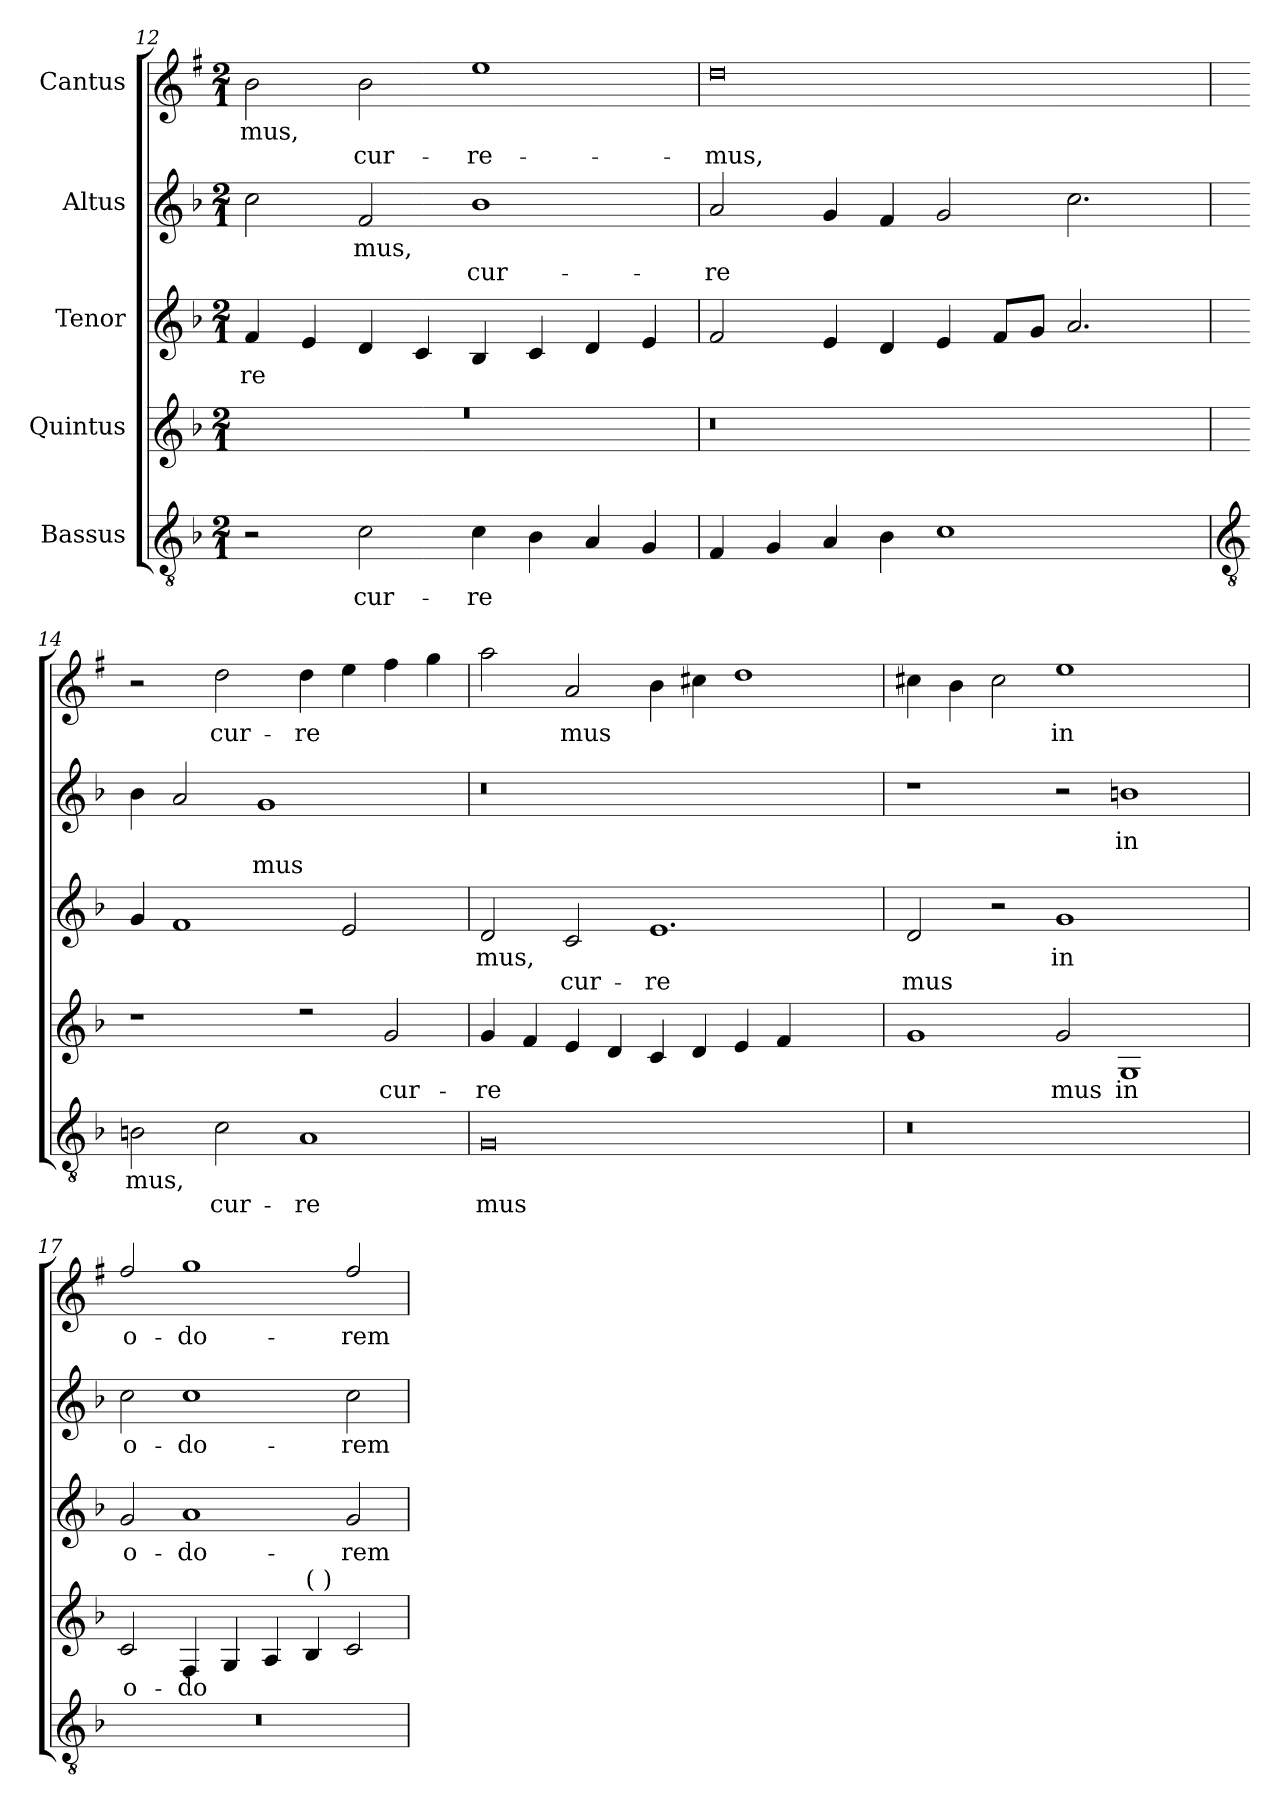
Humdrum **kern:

**kern	**text	**text	**kern	**text	**kern	**text	**text	**kern	**text	**text	**kern	**text	**text
*part5	*part5	*part5	*part4	*part4	*part3	*part3	*part3	*part2	*part2	*part2	*part1	*part1	*part1
*staff5	*staff5	*staff5	*staff4	*staff4	*staff3	*staff3	*staff3	*staff2	*staff2	*staff2	*staff1	*staff1	*staff1
*I"Bassus	*	*	*I"Quintus	*	*I"Tenor	*	*	*I"Altus	*	*	*I"Cantus	*	*
*clefGv2	*	*	*clefG2	*	*clefG2	*	*	*clefG2	*	*	*clefG2	*	*
*	*	*	*	*	*	*	*	*	*	*	*ITrd1c2	*	*
*k[b-]	*	*	*k[b-]	*	*k[b-]	*	*	*k[b-]	*	*	*k[b-]	*	*
*F:	*	*	*F:	*	*F:	*	*	*F:	*	*	*F:	*	*
*M2/1	*	*	*M2/1	*	*M2/1	*	*	*M2/1	*	*	*M2/1	*	*
=12A	=12A	=12A	=12A	=12A	=12A	=12A	=12A	=12A	=12A	=12A	=12A	=12A	=12A
*	*	*	*^	*	*	*	*	*	*	*	*	*	*
!	!	!	!	!	!	!	!LO:LY:b	!	!	!	!	!	!LO:LY:b	!
2r	.	.	0r	0ryy	.	4f	-re	.	2cc	.	.	2a	mus,	.
.	.	.	.	.	.	4e	.	.	.	.	.	.	.	.
!	!LO:LY:b	!	!	!	!	!	!	!	!	!LO:LY:b	!	!	!	!LO:LY:b
2c	cur-	.	.	.	.	4d	.	.	2f	mus,	.	2a	.	cur-
.	.	.	.	.	.	4c	.	.	.	.	.	.	.	.
!	!LO:LY:b	!	!	!	!	!	!	!	!	!	!LO:LY:b	!	!	!LO:LY:b
4c	-re	.	.	.	.	4B-	.	.	1b-	.	cur-	1dd	.	-re-
4B-	.	.	.	.	.	4c	.	.	.	.	.	.	.	.
4A	.	.	.	.	.	4d	.	.	.	.	.	.	.	.
4G	.	.	.	.	.	4e	.	.	.	.	.	.	.	.
=13	=13	=13	=13	=13	=13	=13	=13	=13	=13	=13	=13	=13	=13	=13
!	!	!	!	!	!	!	!	!	!	!	!LO:LY:b	!	!	!LO:LY:b
4F	.	.	0r	4ryy	.	2f	.	.	2a	.	-re	0cc	.	-mus,
4G	.	.	.	0ryy	.	.	.	.	.	.	.	.	.	.
4A	.	.	.	.	.	4e	.	.	4g	.	.	.	.	.
4B-	.	.	.	.	.	4d	.	.	4f	.	.	.	.	.
1c	.	.	.	.	.	4e	.	.	2g	.	.	.	.	.
.	.	.	.	.	.	8fL	.	.	.	.	.	.	.	.
.	.	.	.	.	.	8gJ	.	.	.	.	.	.	.	.
.	.	.	.	.	.	2.a	.	.	2.cc	.	.	.	.	.
4ryy	.	.	4ryy	.	.	.	.	.	.	.	.	4ryy	.	.
!!LO:LB:g=z
=14A	=14A	=14A	=14A	=14A	=14A	=14A	=14A	=14A	=14A	=14A	=14A	=14A	=14A	=14A
*clefGv2	*	*	*	*	*	*	*	*	*	*	*	*	*	*
!	!LO:LY:b	!	!	!	!	!	!	!	!	!	!	!	!	!
2Bn	mus,	.	1r	0ryy	.	4g	.	.	4b-	.	.	2r	.	.
.	.	.	.	.	.	1f	.	.	2a	.	.	.	.	.
!	!	!LO:LY:b	!	!	!	!	!	!	!	!	!	!	!LO:LY:b	!
2c	.	cur-	.	.	.	.	.	.	.	.	.	2cc	cur-	.
!	!	!	!	!	!	!	!	!	!	!	!LO:LY:b	!	!	!
.	.	.	.	.	.	.	.	.	1g	.	mus	.	.	.
!	!	!LO:LY:b	!	!	!	!	!	!	!	!	!	!	!LO:LY:b	!
1A	.	-re	2r	.	.	.	.	.	.	.	.	4cc	-re	.
.	.	.	.	.	.	2e	.	.	.	.	.	4dd	.	.
!	!	!	!	!	!LO:LY:b	!	!	!	!	!	!	!	!	!
.	.	.	2g	.	cur-	.	.	.	.	.	.	4ee	.	.
.	.	.	.	.	.	4ryy	.	.	4ryy	.	.	4ff	.	.
*	*	*	*v	*v	*	*	*	*	*	*	*	*	*	*
!!LO:LB:g=z
=15	=15	=15	=15	=15	=15	=15	=15	=15	=15	=15	=15	=15	=15
!	!	!LO:LY:b	!	!LO:LY:b	!	!LO:LY:b	!	!	!	!	!	!	!
*	*	*	*	*	*	*	*	*	*	*	*^	*	*
0G	.	mus	4g	-re	2d	mus,	.	0r	.	.	2gg	0ryy	.	.
.	.	.	4f	.	.	.	.	.	.	.	.	.	.	.
!	!	!	!	!	!	!	!LO:LY:b	!	!	!	!	!	!LO:LY:b	!
.	.	.	4e	.	2c	.	cur-	.	.	.	2g	.	mus	.
.	.	.	4d	.	.	.	.	.	.	.	.	.	.	.
!	!	!	!	!	!	!	!LO:LY:b	!	!	!	!	!	!	!
.	.	.	4c	.	1.e	.	-re	.	.	.	4a	.	.	.
.	.	.	4d	.	.	.	.	.	.	.	4b	.	.	.
.	.	.	4e	.	.	.	.	.	.	.	1cc	.	.	.
.	.	.	4f	.	.	.	.	.	.	.	.	.	.	.
2ryy	.	.	2ryy	.	.	.	.	2ryy	.	.	.	2ryy	.	.
=15	=15	=15	=15	=15	=15	=15	=15	=15	=15	=15	=15	=15	=15	=15
!	!	!	!	!	!	!	!LO:LY:b	!	!	!	!	!	!	!
0r	.	.	1g	.	2d	.	mus	1r	.	.	4bn	1ryy	.	.
.	.	.	.	.	.	.	.	.	.	.	4a	.	.	.
.	.	.	.	.	2r	.	.	.	.	.	2b	.	.	.
!	!	!	!	!LO:LY:b	!	!LO:LY:b	!	!	!	!	!	!	!LO:LY:b	!
.	.	.	2g	mus	1g	in	.	2r	.	.	1dd	2ryy	in	.
!	!	!	!	!LO:LY:b	!	!	!	!	!LO:LY:b	!	!	!	!	!
.	.	.	1G	in	.	.	.	1bn	in	.	.	2ryy	.	.
2ryy	.	.	.	.	2ryy	.	.	.	.	.	2ryy	2ryy	.	.
=17	=17	=17	=17	=17	=17	=17	=17	=17	=17	=17	=17	=17	=17	=17
!	!	!	!	!LO:LY:b	!	!LO:LY:b	!	!	!LO:LY:b	!	!	!	!LO:LY:b	!
0r	.	.	2c	o-	2g	o-	.	2cc	o-	.	2ee	0ryy	o-	.
!	!	!	!	!LO:LY:b	!	!LO:LY:b	!	!	!LO:LY:b	!	!	!	!LO:LY:b	!
.	.	.	4F	-do	1a	-do-	.	1cc	-do-	.	1ff	.	-do-	.
.	.	.	4G	.	.	.	.	.	.	.	.	.	.	.
.	.	.	4A	.	.	.	.	.	.	.	.	.	.	.
!	!	!	!LO:TX:a:t=(  )	!	!	!	!	!	!	!	!	!	!	!
.	.	.	4B-	.	.	.	.	.	.	.	.	.	.	.
!	!	!	!	!	!	!LO:LY:b	!	!	!LO:LY:b	!	!	!	!LO:LY:b	!
.	.	.	2c	.	2g	-rem	.	2cc	-rem	.	2ee	.	-rem	.
*	*	*	*	*	*	*	*	*	*	*	*v	*v	*	*
=	=	=	=	=	=	=	=	=	=	=	=	=	=
*-	*-	*-	*-	*-	*-	*-	*-	*-	*-	*-	*-	*-	*-
